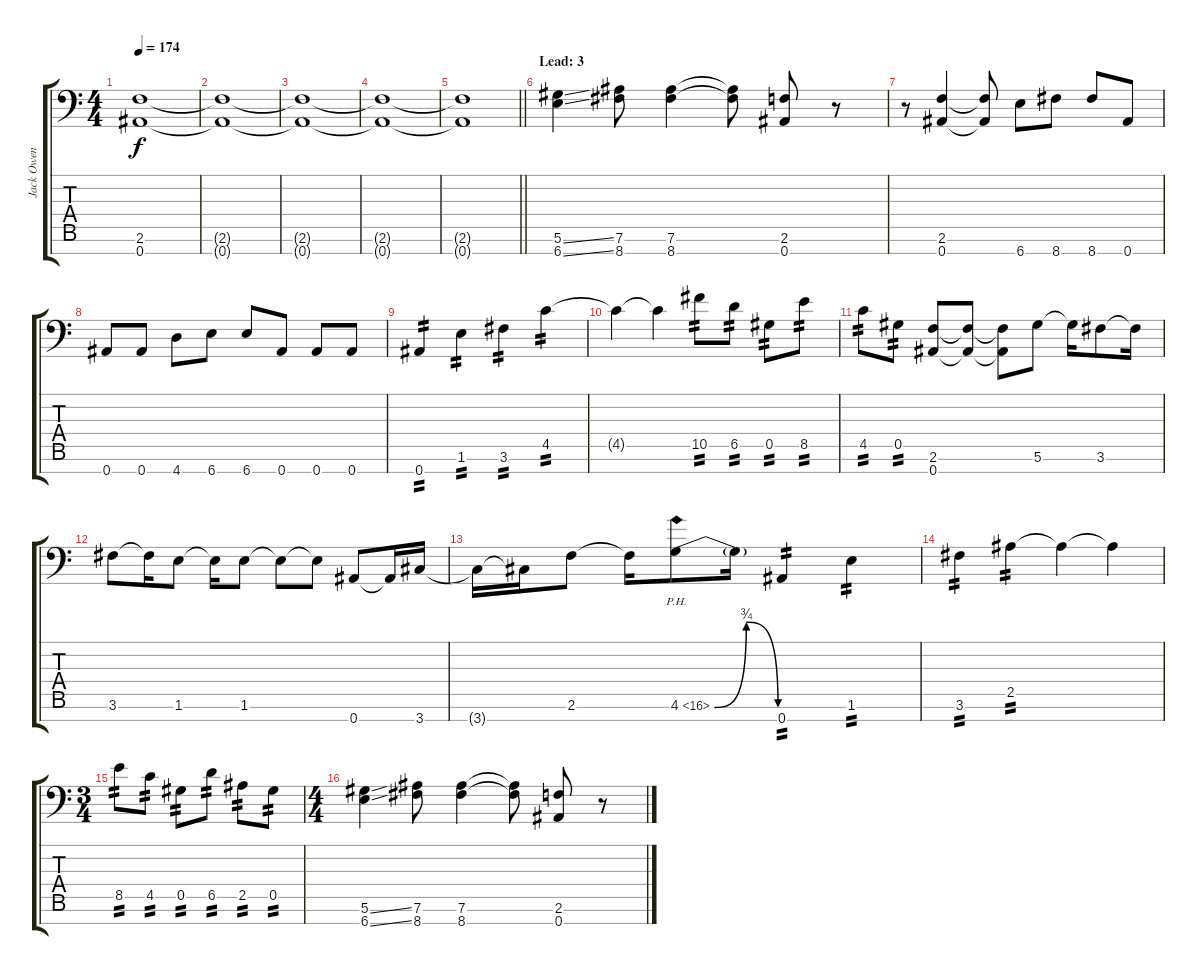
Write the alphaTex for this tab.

\track ("Jack Owen" "Jack Owen") {instrument distortionguitar}
\staff {score tabs}
\tuning (Eb4 Bb3 Gb3 Db3 Ab2 Eb2 Bb1) {hide}
\ts (4 4)
\tempo 174
\clef f4
\ks c
(2.6{t} 0.7{t}).1{dy f} |
(2.6{t} 0.7{t}).1 |
(2.6{t} 0.7{t}).1 |
(2.6{t} 0.7{t}).1 |
\barLineRight lightlight
(2.6{t} 0.7{t}).1 |
\section ("" "Lead: 3")
(5.6{ss} 6.7{ss}).4 (7.6 8.7).8 (7.6 8.7).4 (7.6{t} 8.7{t}).8 (2.6 0.7).8 r.8 |
r.8 (2.6 0.7).4 (2.6{t} 0.7{t}).8 6.7.8 8.7.8 8.7.8 0.7.8 |
0.7.8 0.7.8 4.7.8 6.7.8 6.7.8 0.7.8 0.7.8 0.7.8 |
0.7.4{tp 2} 1.6.4{tp 2} 3.6.4{tp 2} 4.5.4{tp 2} |
4.5{t}.4 4.5{t}.4 10.5.8{tp 2} 6.5.8{tp 2} 0.5.8{tp 2} 8.5.8{tp 2} |
4.5.8{tp 2} 0.5.8{tp 2} (2.6 0.7).8 (2.6{t} 0.7{t}).8 (2.6{t} 0.7{t}).8 5.6.8 5.6{t}.16 3.6.8 3.6{t}.16 |
3.6.8 3.6{t}.16 1.6.8 1.6{t}.16 1.6.8 1.6{t}.8 1.6{t}.8 0.7.8 0.7{t}.16 3.7.16 |
3.7{t}.16 3.7{t}.16 2.6.8 2.6{t}.16 4.6{be (bendrelease 0 0 30 3 30 3 60 0) ph 12}.8 4.6{t}.16 0.7.4{tp 2} 1.6.4{tp 2} |
3.6.4{tp 2} 2.5.4{tp 2} 2.5{t}.4 2.5{t}.4 |
\ts (3 4)
8.5.8{tp 2} 4.5.8{tp 2} 0.5.8{tp 2} 6.5.8{tp 2} 2.5.8{tp 2} 0.5.8{tp 2} |
\ts (4 4)
(5.6{ss} 6.7{ss}).4 (7.6 8.7).8 (7.6 8.7).4 (7.6{t} 8.7{t}).8 (2.6 0.7).8 r.8
